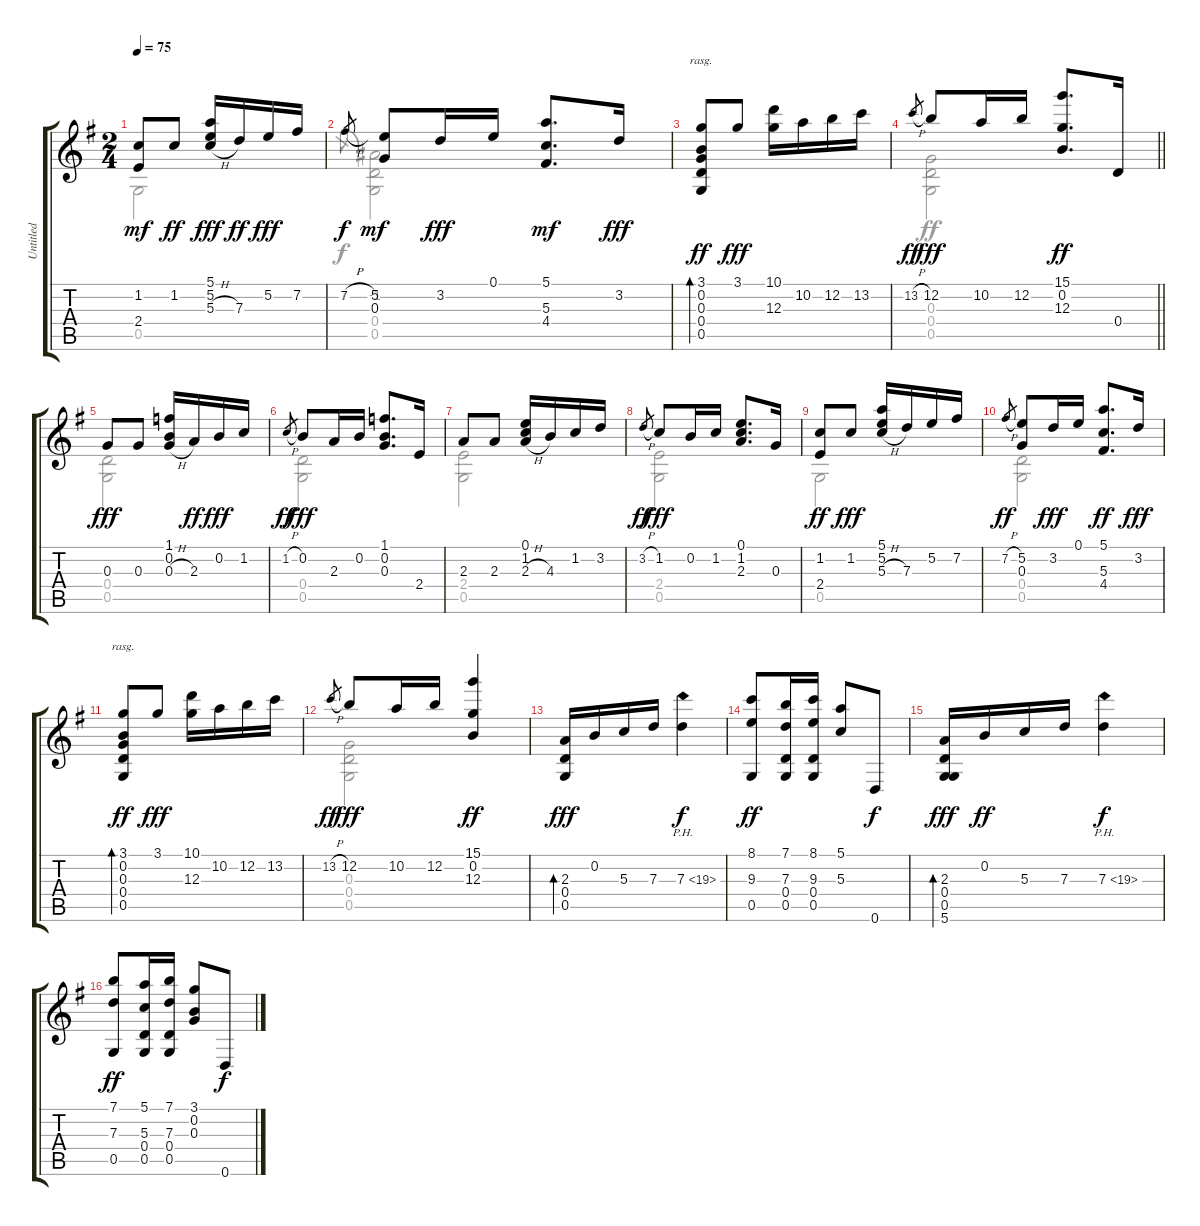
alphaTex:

\track ("Untitled" "Untitled") {instrument acousticguitarnylon}
\staff {score tabs}
\tuning (E4 B3 G3 D3 G2 D2) {hide}
\voice
\ts (2 4)
\tempo 75
\clef g2
\ks g
(1.2 2.4).8{dy mf} 1.2.8{dy ff} (5.1 5.2 5.3{h}).16{dy fff} 7.3.16{dy ff} 5.2.16{dy fff} 7.2.16 |
7.2{h}.8{gr dy f} (5.2 0.3).8{dy mf} 3.2.16{dy fff} 0.1.16 (5.1 5.3 4.4).8{d dy mf} 3.2.16{dy fff} |
(3.1 0.2 0.3 0.4 0.5).8{bd 60 rasg ii dy ff} 3.1.8{dy fff} (10.1 12.3).16 10.2.16 12.2.16 13.2.16 |
\barLineRight lightlight
13.2{h}.8{gr dy ff} 12.2.8{dy fff} 10.2.16 12.2.16 (15.1 0.2 12.3).8{d dy ff} 0.4.16 |
0.3.8{dy fff} 0.3.8 (1.1 0.2 0.3{h}).16 2.3.16{dy ff} 0.2.16{dy fff} 1.2.16 |
1.2{h}.8{gr dy ff} 0.2.8{dy fff} 2.3.16 0.2.16 (1.1 0.2 0.3).8{d} 2.4.16 |
2.3.8 2.3.8 (0.1 1.2 2.3{h}).16 4.3.16 1.2.16 3.2.16 |
3.2{h}.8{gr dy ff} 1.2.8{dy fff} 0.2.16 1.2.16 (0.1 1.2 2.3).8{d} 0.3.16 |
(1.2 2.4).8{dy ff} 1.2.8{dy fff} (5.1 5.2 5.3{h}).16 7.3.16 5.2.16 7.2.16 |
7.2{h}.8{gr dy ff} (5.2 0.3).8 3.2.16{dy fff} 0.1.16 (5.1 5.3 4.4).8{d dy ff} 3.2.16{dy fff} |
(3.1 0.2 0.3 0.4 0.5).8{bd 60 rasg ii dy ff} 3.1.8{dy fff} (10.1 12.3).16 10.2.16 12.2.16 13.2.16 |
13.2{h}.8{gr dy ff} 12.2.8{dy fff} 10.2.16 12.2.16 (15.1 0.2 12.3).4{dy ff} |
(2.3 0.4 0.5).16{bd 480 dy fff} 0.2.16 5.3.16 7.3.16 7.3{ph 12}.4{dy f} |
(8.1 9.3 0.5).8{dy ff} (7.1 7.3 0.4 0.5).16 (8.1 9.3 0.4 0.5).16 (5.1 5.3).8 0.6.8{dy f} |
(2.3 0.4 0.5 5.6).16{bd 240 dy fff} 0.2.16{dy ff} 5.3.16 7.3.16 7.3{ph 12}.4{dy f} |
(7.1 7.3 0.5).8{dy ff} (5.1 5.3 0.4 0.5).16 (7.1 7.3 0.4 0.5).16 (3.1 0.2 0.3).8 0.6.8{dy f}
\voice
\clef g2
\ottava regular
\simile none
\ks g
0.5.2{dy mf} |
7.2{h}.8{gr dy f} (-1.2 0.4 0.5).2{dy mf} |
|
\barLineRight lightlight
(0.3 0.4 0.5).2{dy ff} |
(0.4 0.5).2 |
(0.4 0.5).2 |
(2.4 0.5).2 |
(2.4 0.5).2 |
0.5.2 |
(0.4 0.5).2 |
|
(0.3 0.4 0.5).2 |
|
|
|
